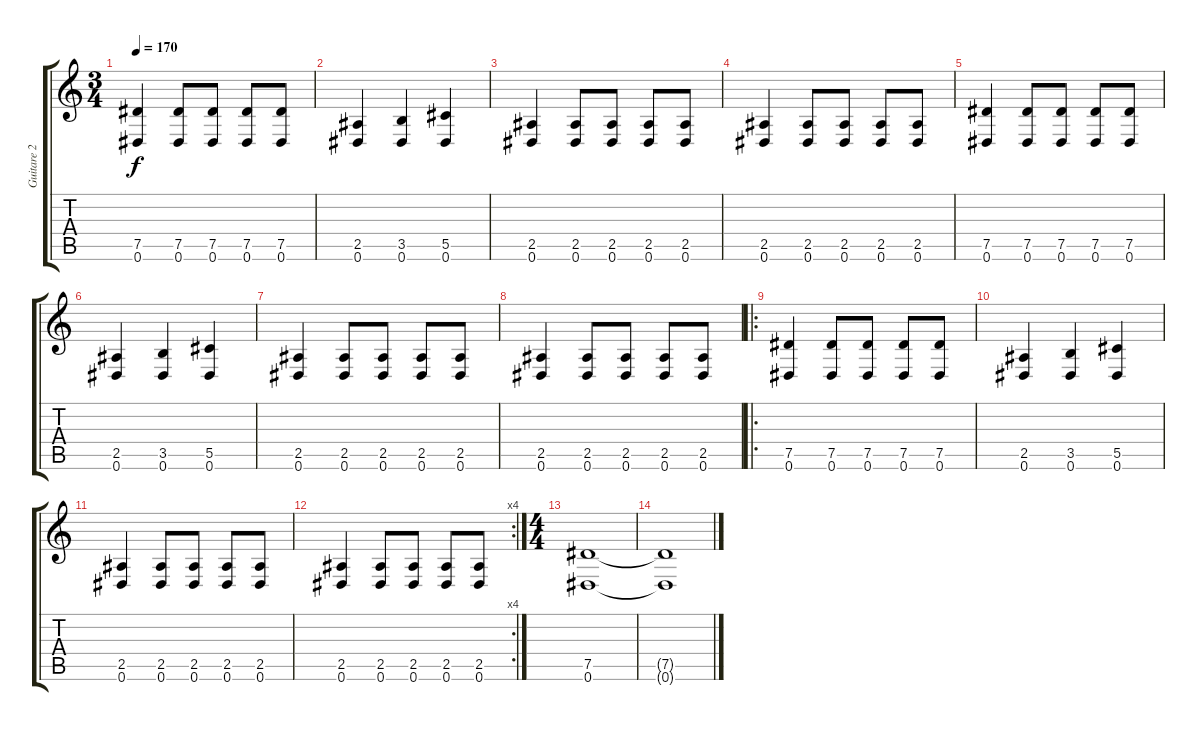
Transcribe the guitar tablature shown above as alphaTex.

\track ("Guitare 2" "Guitare 2") {instrument distortionguitar}
\staff {score tabs}
\tuning (Eb4 Bb3 Gb3 Db3 Ab2 Eb2) {hide}
\ts (3 4)
\tempo 170
\clef g2
\ks c
(7.5 0.6).4{dy f} (7.5 0.6).8 (7.5 0.6).8 (7.5 0.6).8 (7.5 0.6).8 |
(2.5 0.6).4 (3.5 0.6).4 (5.5 0.6).4 |
(2.5 0.6).4 (2.5 0.6).8 (2.5 0.6).8 (2.5 0.6).8 (2.5 0.6).8 |
(2.5 0.6).4 (2.5 0.6).8 (2.5 0.6).8 (2.5 0.6).8 (2.5 0.6).8 |
(7.5 0.6).4 (7.5 0.6).8 (7.5 0.6).8 (7.5 0.6).8 (7.5 0.6).8 |
(2.5 0.6).4 (3.5 0.6).4 (5.5 0.6).4 |
(2.5 0.6).4 (2.5 0.6).8 (2.5 0.6).8 (2.5 0.6).8 (2.5 0.6).8 |
(2.5 0.6).4 (2.5 0.6).8 (2.5 0.6).8 (2.5 0.6).8 (2.5 0.6).8 |
\ro
(7.5 0.6).4 (7.5 0.6).8 (7.5 0.6).8 (7.5 0.6).8 (7.5 0.6).8 |
(2.5 0.6).4 (3.5 0.6).4 (5.5 0.6).4 |
(2.5 0.6).4 (2.5 0.6).8 (2.5 0.6).8 (2.5 0.6).8 (2.5 0.6).8 |
\rc 4
(2.5 0.6).4 (2.5 0.6).8 (2.5 0.6).8 (2.5 0.6).8 (2.5 0.6).8 |
\ts (4 4)
(7.5 0.6).1 |
(7.5{t} 0.6{t}).1
